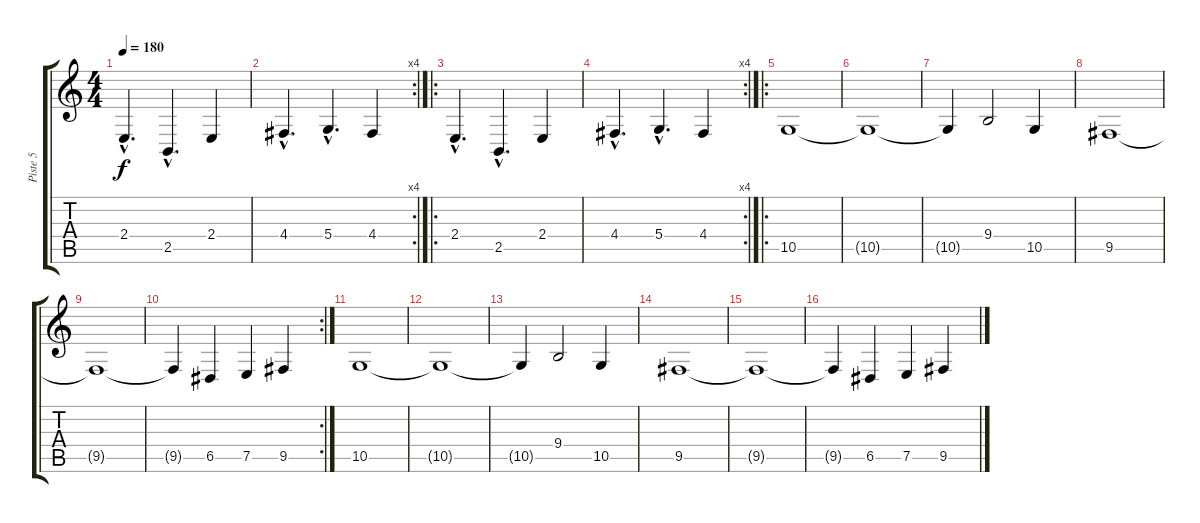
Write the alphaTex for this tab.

\track ("Piste 5" "Piste 5") {instrument choiraahs}
\staff {score tabs}
\tuning (E4 B3 G3 D3 A2 E2) {hide}
\ts (4 4)
\tempo 180
\clef g2
\ks c
2.4{hac}.4{d dy f instrument pad4choir} 2.5{hac}.4{d} 2.4.4 |
\rc 4
4.4{hac}.4{d} 5.4{hac}.4{d} 4.4.4 |
\ro
2.4{hac}.4{d} 2.5{hac}.4{d} 2.4.4 |
\rc 4
4.4{hac}.4{d} 5.4{hac}.4{d} 4.4.4 |
\ro
10.5.1{volume 16} |
10.5{t}.1 |
10.5{t}.4 9.4.2 10.5.4 |
9.5.1 |
9.5{t}.1 |
\rc 2
9.5{t}.4 6.5.4 7.5.4 9.5.4 |
10.5.1{volume 16} |
10.5{t}.1 |
10.5{t}.4 9.4.2 10.5.4 |
9.5.1 |
9.5{t}.1 |
9.5{t}.4 6.5.4 7.5.4 9.5.4
